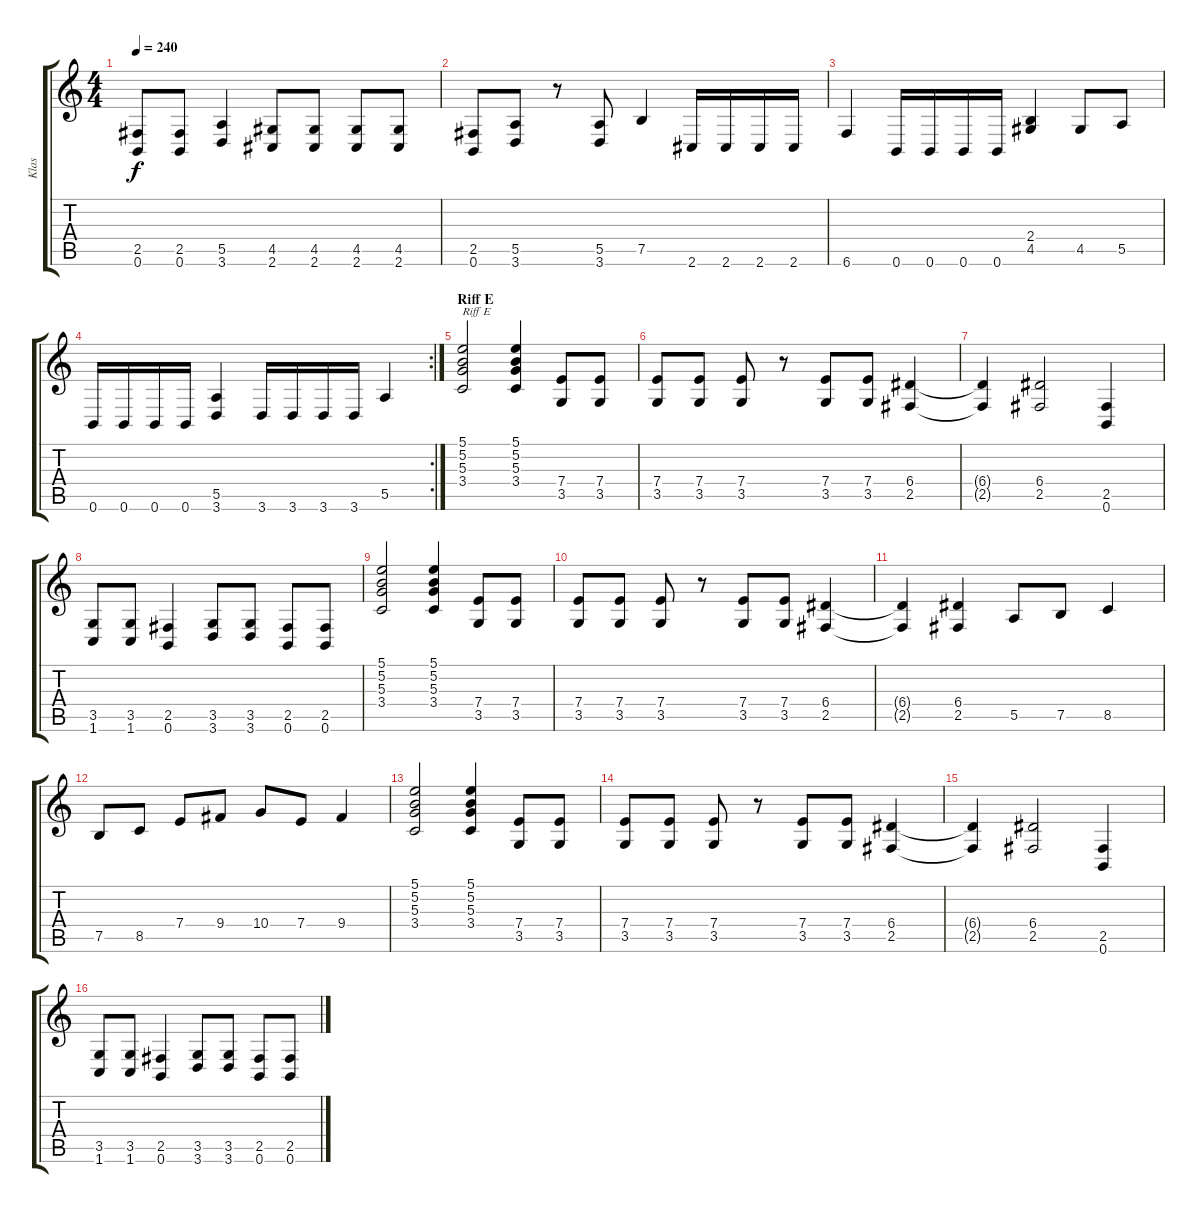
\track ("Klas" "Klas") {instrument distortionguitar}
\staff {score tabs}
\tuning (B3 Gb3 D3 A2 E2 B1) {hide}
\ts (4 4)
\tempo 240
\clef g2
\ks c
(2.5 0.6).8{dy f} (2.5 0.6).8 (5.5 3.6).4 (4.5 2.6).8 (4.5 2.6).8 (4.5 2.6).8 (4.5 2.6).8 |
(2.5 0.6).8 (5.5 3.6).8 r.8 (5.5 3.6).8 7.5.4 2.6.16 2.6.16 2.6.16 2.6.16 |
6.6.4 0.6.16 0.6.16 0.6.16 0.6.16 (2.4 4.5).4 4.5.8 5.5.8 |
\rc 2
0.6.16 0.6.16 0.6.16 0.6.16 (5.5 3.6).4 3.6.16 3.6.16 3.6.16 3.6.16 5.5.4 |
\section ("" "Riff E")
(5.1 5.2 5.3 3.4).2{txt "Riff E"} (5.1 5.2 5.3 3.4).4 (7.4 3.5).8 (7.4 3.5).8 |
(7.4 3.5).8 (7.4 3.5).8 (7.4 3.5).8 r.8 (7.4 3.5).8 (7.4 3.5).8 (6.4 2.5).4 |
(6.4{t} 2.5{t}).4 (6.4 2.5).2 (2.5 0.6).4 |
(3.5 1.6).8 (3.5 1.6).8 (2.5 0.6).4 (3.5 3.6).8 (3.5 3.6).8 (2.5 0.6).8 (2.5 0.6).8 |
(5.1 5.2 5.3 3.4).2 (5.1 5.2 5.3 3.4).4 (7.4 3.5).8 (7.4 3.5).8 |
(7.4 3.5).8 (7.4 3.5).8 (7.4 3.5).8 r.8 (7.4 3.5).8 (7.4 3.5).8 (6.4 2.5).4 |
(6.4{t} 2.5{t}).4 (6.4 2.5).4 5.5.8 7.5.8 8.5.4 |
7.5.8 8.5.8 7.4.8 9.4.8 10.4.8 7.4.8 9.4.4 |
(5.1 5.2 5.3 3.4).2 (5.1 5.2 5.3 3.4).4 (7.4 3.5).8 (7.4 3.5).8 |
(7.4 3.5).8 (7.4 3.5).8 (7.4 3.5).8 r.8 (7.4 3.5).8 (7.4 3.5).8 (6.4 2.5).4 |
(6.4{t} 2.5{t}).4 (6.4 2.5).2 (2.5 0.6).4 |
(3.5 1.6).8 (3.5 1.6).8 (2.5 0.6).4 (3.5 3.6).8 (3.5 3.6).8 (2.5 0.6).8 (2.5 0.6).8
